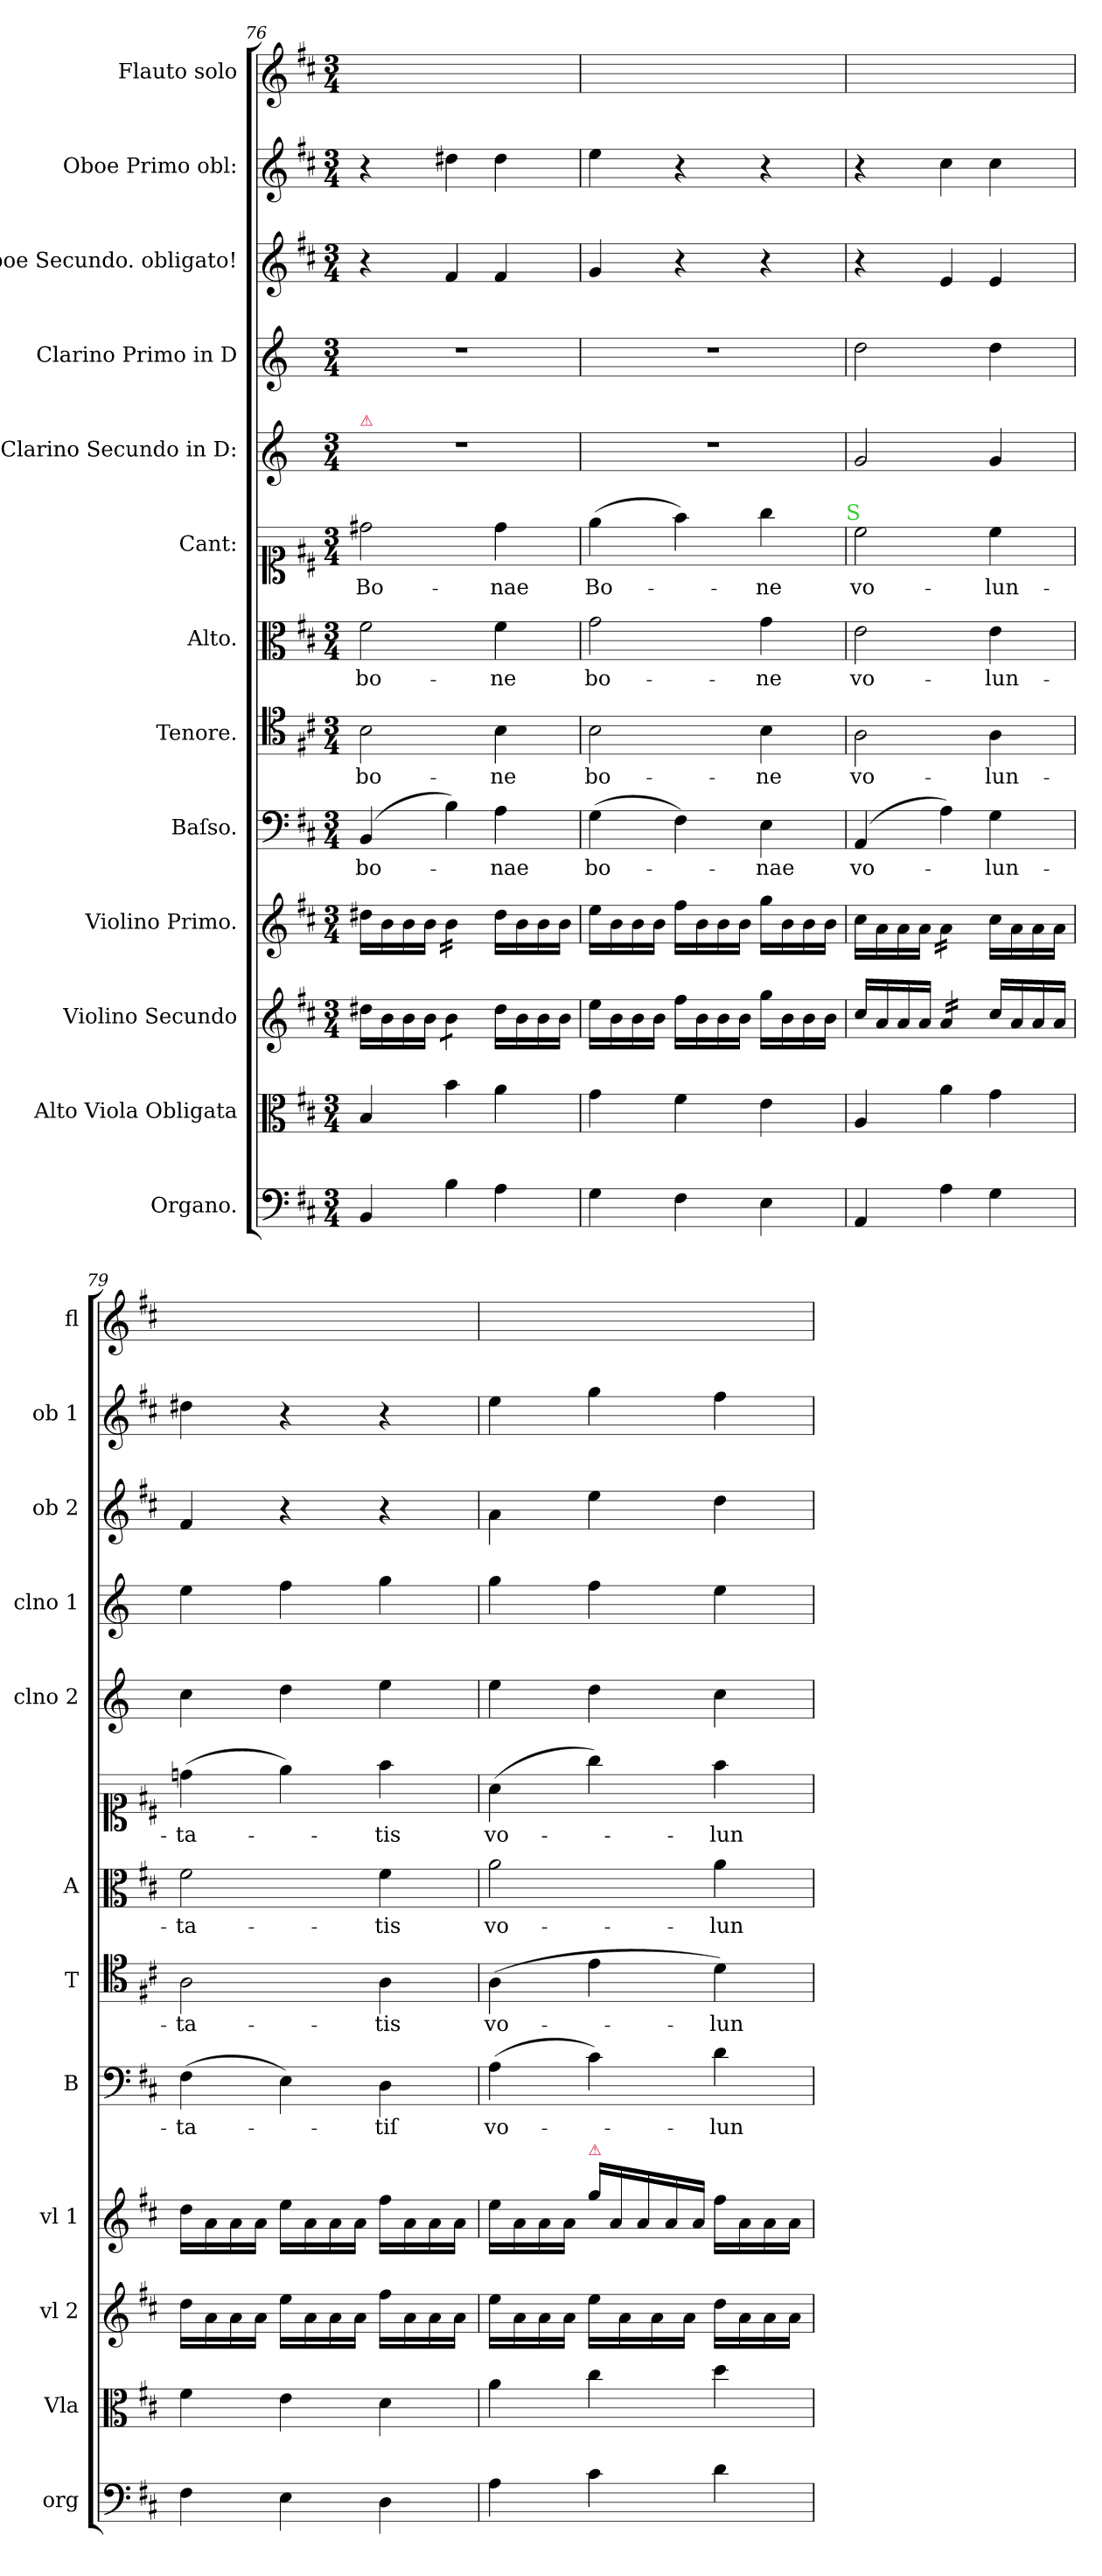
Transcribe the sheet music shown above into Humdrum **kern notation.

**kern	**kern	**kern	**dynam	**kern	**kern	**text	**kern	**text	**kern	**text	**kern	**text	**kern	**kern	**kern	**kern	**kern
*part13	*part12	*part11	*part11	*part10	*part9	*part9	*part8	*part8	*part7	*part7	*part6	*part6	*part5	*part4	*part3	*part2	*part1
*staff13	*staff12	*staff11	*staff11	*staff10	*staff9	*staff9	*staff8	*staff8	*staff7	*staff7	*staff6	*staff6	*staff5	*staff4	*staff3	*staff2	*staff1
*I"Organo.	*I"Alto Viola Obligata	*I"Violino Secundo	*	*I"Violino Primo.	*I"Baſso.	*	*I"Tenore.	*	*I"Alto.	*	*I"Cant:	*	*I"Clarino Secundo in D:	*I"Clarino Primo in D	*I"Oboe Secundo. obligato!	*I"Oboe Primo obl:	*I"Flauto solo
*I'org	*I'Vla	*I'vl 2	*	*I'vl 1	*I'B	*	*I'T	*	*I'A	*	*	*	*I'clno 2	*I'clno 1	*I'ob 2	*I'ob 1	*I'fl
*clefF4	*clefC3	*clefG2	*	*clefG2	*clefF4	*	*clefC4	*	*clefC3	*	*clefC1	*	*clefG2	*clefG2	*clefG2	*clefG2	*clefG2
*	*	*	*	*	*	*	*	*	*	*	*	*	*ITrd-1c-2	*ITrd-1c-2	*	*	*
*k[f#c#]	*k[f#c#]	*k[f#c#]	*	*k[f#c#]	*k[f#c#]	*	*k[f#c#]	*	*k[f#c#]	*	*k[f#c#]	*	*k[f#c#]	*k[f#c#]	*k[f#c#]	*k[f#c#]	*k[f#c#]
*D:	*D:	*D:	*	*D:	*D:	*	*D:	*	*D:	*	*D:	*	*	*	*D:	*D:	*D:
*M3/4	*M3/4	*M3/4	*	*M3/4	*M3/4	*	*M3/4	*	*M3/4	*	*M3/4	*	*M3/4	*M3/4	*M3/4	*M3/4	*M3/4
=76	=76	=76	=76	=76	=76	=76	=76	=76	=76	=76	=76	=76	=76	=76	=76	=76	=76
!	!	!	!	!	!	!	!	!	!	!	!	!	!LO:TX:a:color=crimson:t=⚠	!	!	!	!
!	!	!	!LO:DY:a:rj	!	!	!	!	!	!	!	!	!	!	!	!	!	!
4BB/	4B/	16dd#X\LL	for	16dd#X\LL	(>4BB/	bo-	2B\	bo-	2f#\	bo-	2dd#X\	Bo-	2.r	2.r	4r	4r	2.ryy
.	.	16b\	.	16b\	.	.	.	.	.	.	.	.	.	.	.	.	.
.	.	16b\	.	16b\	.	.	.	.	.	.	.	.	.	.	.	.	.
.	.	16b\JJ	.	16b\JJ	.	.	.	.	.	.	.	.	.	.	.	.	.
!	!	!LO:TX:a:color=crimson:t=⚠	!	!	!	!	!	!	!	!	!	!	!	!	!	!	!
*	*	*tremolo	*	*	*	*	*	*	*	*	*	*	*	*	*	*	*
*	*	*	*	*tremolo	*	*	*	*	*	*	*	*	*	*	*	*	*
4B\	4b\	8b\L	.	16b\LL	4B\)	.	.	.	.	.	.	.	.	.	4f#/	4dd#X\	.
.	.	.	.	16b\	.	.	.	.	.	.	.	.	.	.	.	.	.
.	.	8b\J	.	16b\	.	.	.	.	.	.	.	.	.	.	.	.	.
*	*	*Xtremolo	*	*	*	*	*	*	*	*	*	*	*	*	*	*	*
.	.	.	.	16b\JJ	.	.	.	.	.	.	.	.	.	.	.	.	.
*	*	*	*	*Xtremolo	*	*	*	*	*	*	*	*	*	*	*	*	*
4A\	4a\	16dd#\LL	.	16dd#\LL	4A\	-nae	4B\	-ne	4f#\	-ne	4dd#\	-nae	.	.	4f#/	4dd#\	.
.	.	16b\	.	16b\	.	.	.	.	.	.	.	.	.	.	.	.	.
.	.	16b\	.	16b\	.	.	.	.	.	.	.	.	.	.	.	.	.
.	.	16b\JJ	.	16b\JJ	.	.	.	.	.	.	.	.	.	.	.	.	.
=77	=77	=77	=77	=77	=77	=77	=77	=77	=77	=77	=77	=77	=77	=77	=77	=77	=77
!	!	!	!	!	!	!LO:LY:i	!	!LO:LY:i	!	!LO:LY:i	!	!	!	!	!	!	!
4G\	4g\	16ee\LL	.	16ee\LL	(>4G\	bo-	2B\	bo-	2g\	bo-	(>4ee\	Bo-	2.r	2.r	4g/	4ee\	2.ryy
.	.	16b\	.	16b\	.	.	.	.	.	.	.	.	.	.	.	.	.
.	.	16b\	.	16b\	.	.	.	.	.	.	.	.	.	.	.	.	.
.	.	16b\JJ	.	16b\JJ	.	.	.	.	.	.	.	.	.	.	.	.	.
4F#\	4f#\	16ff#\LL	.	16ff#\LL	4F#\)	.	.	.	.	.	4ff#\)	.	.	.	4r	4r	.
.	.	16b\	.	16b\	.	.	.	.	.	.	.	.	.	.	.	.	.
.	.	16b\	.	16b\	.	.	.	.	.	.	.	.	.	.	.	.	.
.	.	16b\JJ	.	16b\JJ	.	.	.	.	.	.	.	.	.	.	.	.	.
!	!	!	!	!	!	!LO:LY:i	!	!LO:LY:i	!	!LO:LY:i	!	!	!	!	!	!	!
4E\	4e\	16gg\LL	.	16gg\LL	4E\	-nae	4B\	-ne	4g\	-ne	4gg\	-ne	.	.	4r	4r	.
.	.	16b\	.	16b\	.	.	.	.	.	.	.	.	.	.	.	.	.
.	.	16b\	.	16b\	.	.	.	.	.	.	.	.	.	.	.	.	.
.	.	16b\JJ	.	16b\JJ	.	.	.	.	.	.	.	.	.	.	.	.	.
!	!	!	!	!	!	!	!	!	!	!	!LO:TX:a:color=limegreen:t=S	!	!	!	!	!	!
=78	=78	=78	=78	=78	=78	=78	=78	=78	=78	=78	=78	=78	=78	=78	=78	=78	=78
4AA/	4A/	16cc#/LL	.	16cc#\LL	(>4AA/	vo-	2A\	vo-	2e\	vo-	2cc#\	vo-	2a/	2ee\	4r	4r	2.ryy
.	.	16a/	.	16a\	.	.	.	.	.	.	.	.	.	.	.	.	.
.	.	16a/	.	16a\	.	.	.	.	.	.	.	.	.	.	.	.	.
.	.	16a/JJ	.	16a\JJ	.	.	.	.	.	.	.	.	.	.	.	.	.
*	*	*tremolo	*	*	*	*	*	*	*	*	*	*	*	*	*	*	*
*	*	*	*	*tremolo	*	*	*	*	*	*	*	*	*	*	*	*	*
4A\	4a\	16a/LL	.	16a\LL	4A\)	.	.	.	.	.	.	.	.	.	4e/	4cc#\	.
.	.	16a/	.	16a\	.	.	.	.	.	.	.	.	.	.	.	.	.
.	.	16a/	.	16a\	.	.	.	.	.	.	.	.	.	.	.	.	.
.	.	16a/JJ	.	16a\JJ	.	.	.	.	.	.	.	.	.	.	.	.	.
*	*	*	*	*Xtremolo	*	*	*	*	*	*	*	*	*	*	*	*	*
*	*	*Xtremolo	*	*	*	*	*	*	*	*	*	*	*	*	*	*	*
4G\	4g\	16cc#/LL	.	16cc#\LL	4G\	-lun-	4A\	-lun-	4e\	-lun-	4cc#\	-lun-	4a/	4ee\	4e/	4cc#\	.
.	.	16a/	.	16a\	.	.	.	.	.	.	.	.	.	.	.	.	.
.	.	16a/	.	16a\	.	.	.	.	.	.	.	.	.	.	.	.	.
.	.	16a/JJ	.	16a\JJ	.	.	.	.	.	.	.	.	.	.	.	.	.
=79	=79	=79	=79	=79	=79	=79	=79	=79	=79	=79	=79	=79	=79	=79	=79	=79	=79
4F#\	4f#\	16dd\LL	.	16dd\LL	(>4F#\	-ta-	2A\	-ta-	2f#\	-ta-	(>4ddn\	-ta-	4dd\	4ff#\	4f#/	4dd#X\	2.ryy
.	.	16a\	.	16a\	.	.	.	.	.	.	.	.	.	.	.	.	.
.	.	16a\	.	16a\	.	.	.	.	.	.	.	.	.	.	.	.	.
.	.	16a\JJ	.	16a\JJ	.	.	.	.	.	.	.	.	.	.	.	.	.
4E\	4e\	16ee\LL	.	16ee\LL	4E\)	.	.	.	.	.	4ee\)	.	4ee\	4gg\	4r	4r	.
.	.	16a\	.	16a\	.	.	.	.	.	.	.	.	.	.	.	.	.
.	.	16a\	.	16a\	.	.	.	.	.	.	.	.	.	.	.	.	.
.	.	16a\JJ	.	16a\JJ	.	.	.	.	.	.	.	.	.	.	.	.	.
4D\	4d\	16ff#\LL	.	16ff#\LL	4D\	-tiſ	4A\	-tis	4f#\	-tis	4ff#\	-tis	4ff#\	4aa\	4r	4r	.
.	.	16a\	.	16a\	.	.	.	.	.	.	.	.	.	.	.	.	.
.	.	16a\	.	16a\	.	.	.	.	.	.	.	.	.	.	.	.	.
.	.	16a\JJ	.	16a\JJ	.	.	.	.	.	.	.	.	.	.	.	.	.
=80	=80	=80	=80	=80	=80	=80	=80	=80	=80	=80	=80	=80	=80	=80	=80	=80	=80
!	!	!	!	!	!	!	!	!	!	!LO:LY:i	!	!	!	!	!	!	!
4A\	4a\	16ee\LL	.	16ee\LL	(>4A\	vo-	(>4A\	vo-	2a\	vo-	(>4a\	vo-	4ff#\	4aa\	4a\	4ee\	2.ryy
.	.	16a\	.	16a\	.	.	.	.	.	.	.	.	.	.	.	.	.
.	.	16a\	.	16a\	.	.	.	.	.	.	.	.	.	.	.	.	.
.	.	16a\JJ	.	16a\JJ	.	.	.	.	.	.	.	.	.	.	.	.	.
*	*	*	*	*Xtuplet	*	*	*	*	*	*	*	*	*	*	*	*	*
!	!	!	!	!LO:TX:a:color=crimson:t=⚠	!	!	!	!	!	!	!	!	!	!	!	!	!
4c#\	4cc#\	16ee\LL	.	20gg\LL	4c#\)	.	4e\	.	.	.	4gg\)	.	4ee\	4gg\	4ee\	4gg\	.
.	.	.	.	20a/	.	.	.	.	.	.	.	.	.	.	.	.	.
.	.	16a\	.	.	.	.	.	.	.	.	.	.	.	.	.	.	.
.	.	.	.	20a/	.	.	.	.	.	.	.	.	.	.	.	.	.
.	.	16a\	.	.	.	.	.	.	.	.	.	.	.	.	.	.	.
.	.	.	.	20a/	.	.	.	.	.	.	.	.	.	.	.	.	.
.	.	16a\JJ	.	.	.	.	.	.	.	.	.	.	.	.	.	.	.
.	.	.	.	20a/JJ	.	.	.	.	.	.	.	.	.	.	.	.	.
!	!	!	!	!	!	!	!	!	!	!LO:LY:i	!	!	!	!	!	!	!
4d\	4dd\	16dd\LL	.	16ff#\LL	4d\	-lun-	4d\)	-lun-	4a\	-lun-	4ff#\	-lun-	4dd\	4ff#\	4dd\	4ff#\	.
.	.	16a\	.	16a\	.	.	.	.	.	.	.	.	.	.	.	.	.
.	.	16a\	.	16a\	.	.	.	.	.	.	.	.	.	.	.	.	.
.	.	16a\JJ	.	16a\JJ	.	.	.	.	.	.	.	.	.	.	.	.	.
=	=	=	=	=	=	=	=	=	=	=	=	=	=	=	=	=	=
*-	*-	*-	*-	*-	*-	*-	*-	*-	*-	*-	*-	*-	*-	*-	*-	*-	*-
